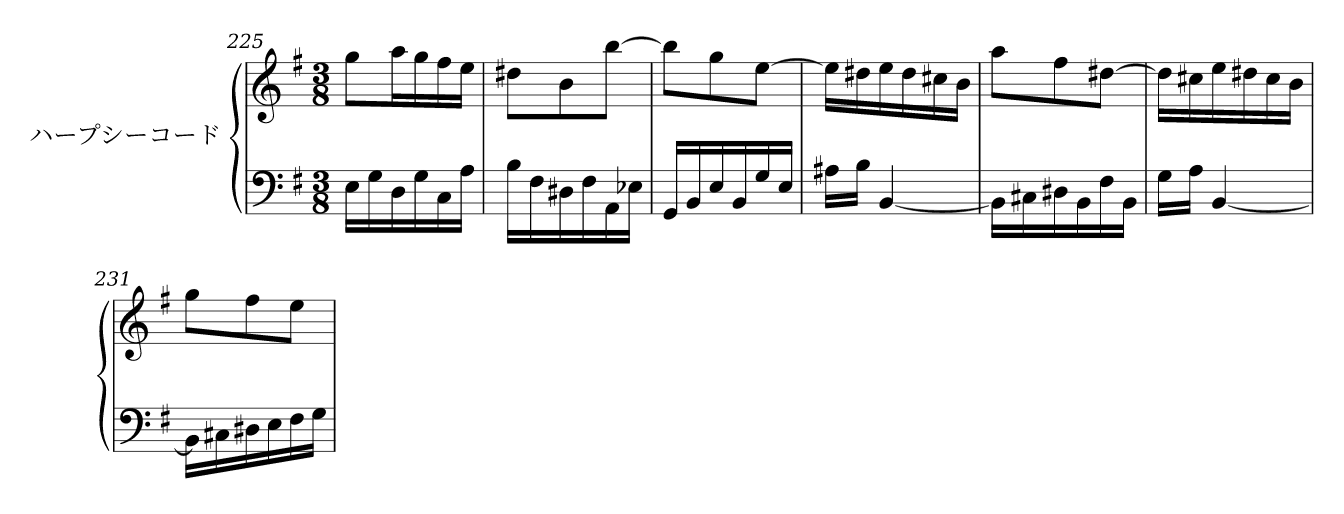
**kern	**kern
*part1	*part1
*staff2	*staff1
*I"ハープシーコード	*
*clefF4	*clefG2
*k[f#]	*k[f#]
*M3/8	*M3/8
=225	=225
16E\LL	8gg\L
16G\	.
16D\	16aa\L
16G\	16gg\
16C\	16ff#\
16A\JJ	16ee\JJ
!!LO:LB:g=z
=226	=226
16B\LL	8dd#X\L
16F#\	.
16D#X\	8b\
16F#\	.
16AA\	[8bb\J
16E-X\JJ	.
=227	=227
16GG/LL	8bb\L]
16BB/	.
16E/	8gg\
16BB/	.
16G/	[8ee\J
16E/JJ	.
=228	=228
16A#X\LL	16ee\LL]
16B\JJ	16dd#X\
[4BB/	16ee\
.	16dd#\
.	16cc#X\
.	16b\JJ
=229	=229
16BB\LL]	8aa\L
16C#X\	.
16D#X\	8ff#\
16BB\	.
16F#\	[8dd#X\J
16BB\JJ	.
=230	=230
16G\LL	16dd#\LL]
16A\JJ	16cc#X\
[4BB/	16ee\
.	16dd#X\
.	16cc#\
.	16b\JJ
=231	=231
16BB\LL]	8gg\L
16C#X\	.
16D#X\	8ff#\
16E\	.
16F#\	8ee\J
16G\JJ	.
=	=
*-	*-
